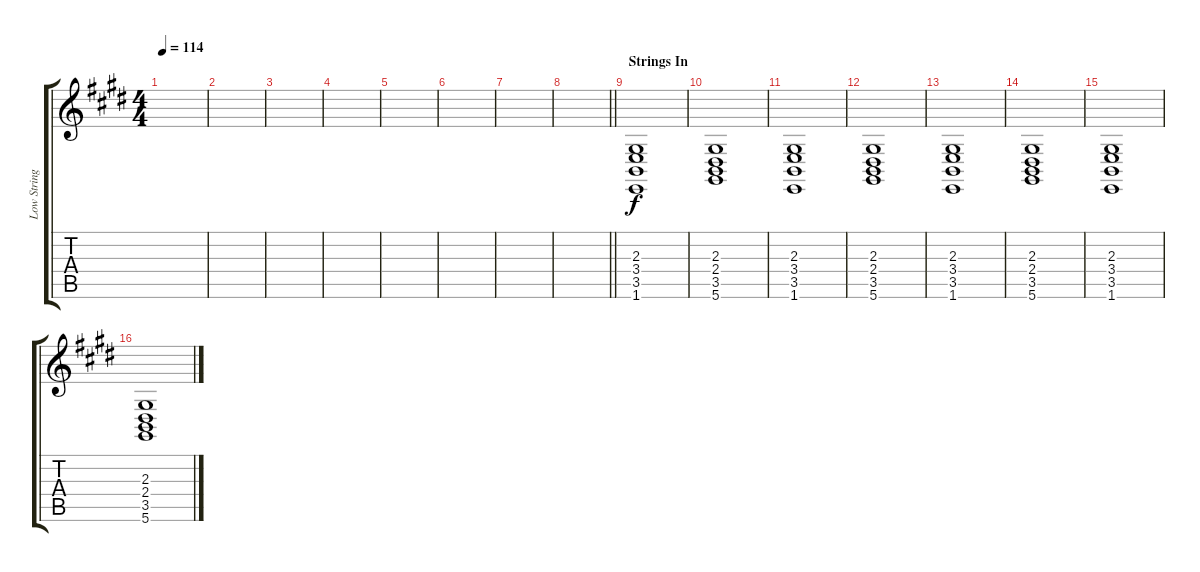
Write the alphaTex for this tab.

\track ("Low Strings 2" "Low String") {instrument stringensemble1}
\staff {score tabs}
\tuning (Eb4 Bb3 Gb3 Db3 Ab2 Eb2) {hide}
\ts (4 4)
\tempo 114
\clef g2
\ks e
|
|
|
|
|
|
|
\barLineRight lightlight
|
\section ("" "Strings In")
(2.3 3.4 3.5 1.6).1 |
(2.3 2.4 3.5 5.6).1 |
(2.3 3.4 3.5 1.6).1 |
(2.3 2.4 3.5 5.6).1 |
(2.3 3.4 3.5 1.6).1 |
(2.3 2.4 3.5 5.6).1 |
(2.3 3.4 3.5 1.6).1 |
(2.3 2.4 3.5 5.6).1
